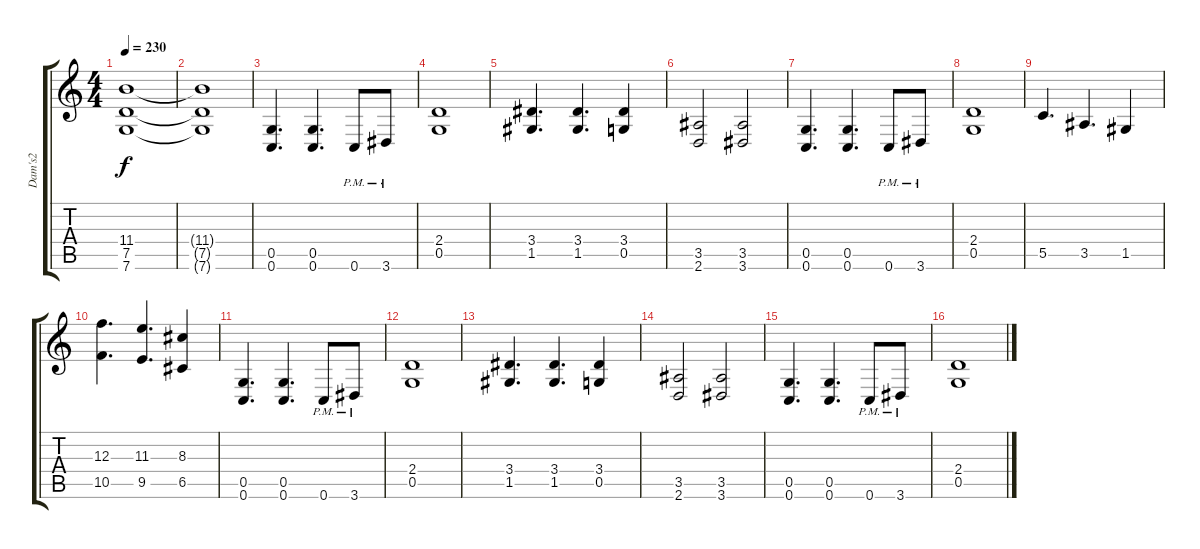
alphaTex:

\track ("Dam's2" "Dam's2") {instrument distortionguitar}
\staff {score tabs}
\tuning (D4 A3 F3 C3 G2 C2) {hide}
\ts (4 4)
\tempo 230
\clef g2
\ks c
(11.4 7.5 7.6).1{dy f} |
(11.4{t} 7.5{t} 7.6{t}).1 |
(0.5 0.6).4{d} (0.5 0.6).4{d} 0.6{pm}.8 3.6{pm}.8 |
(2.4 0.5).1 |
(3.4 1.5).4{d} (3.4 1.5).4{d} (3.4 0.5).4 |
(3.5 2.6).2 (3.5 3.6).2 |
(0.5 0.6).4{d} (0.5 0.6).4{d} 0.6{pm}.8 3.6{pm}.8 |
(2.4 0.5).1 |
5.5.4{d} 3.5.4{d} 1.5.4 |
(12.3 10.5).4{d} (11.3 9.5).4{d} (8.3 6.5).4 |
(0.5 0.6).4{d} (0.5 0.6).4{d} 0.6{pm}.8 3.6{pm}.8 |
(2.4 0.5).1 |
(3.4 1.5).4{d} (3.4 1.5).4{d} (3.4 0.5).4 |
(3.5 2.6).2 (3.5 3.6).2 |
(0.5 0.6).4{d} (0.5 0.6).4{d} 0.6{pm}.8 3.6{pm}.8 |
(2.4 0.5).1
